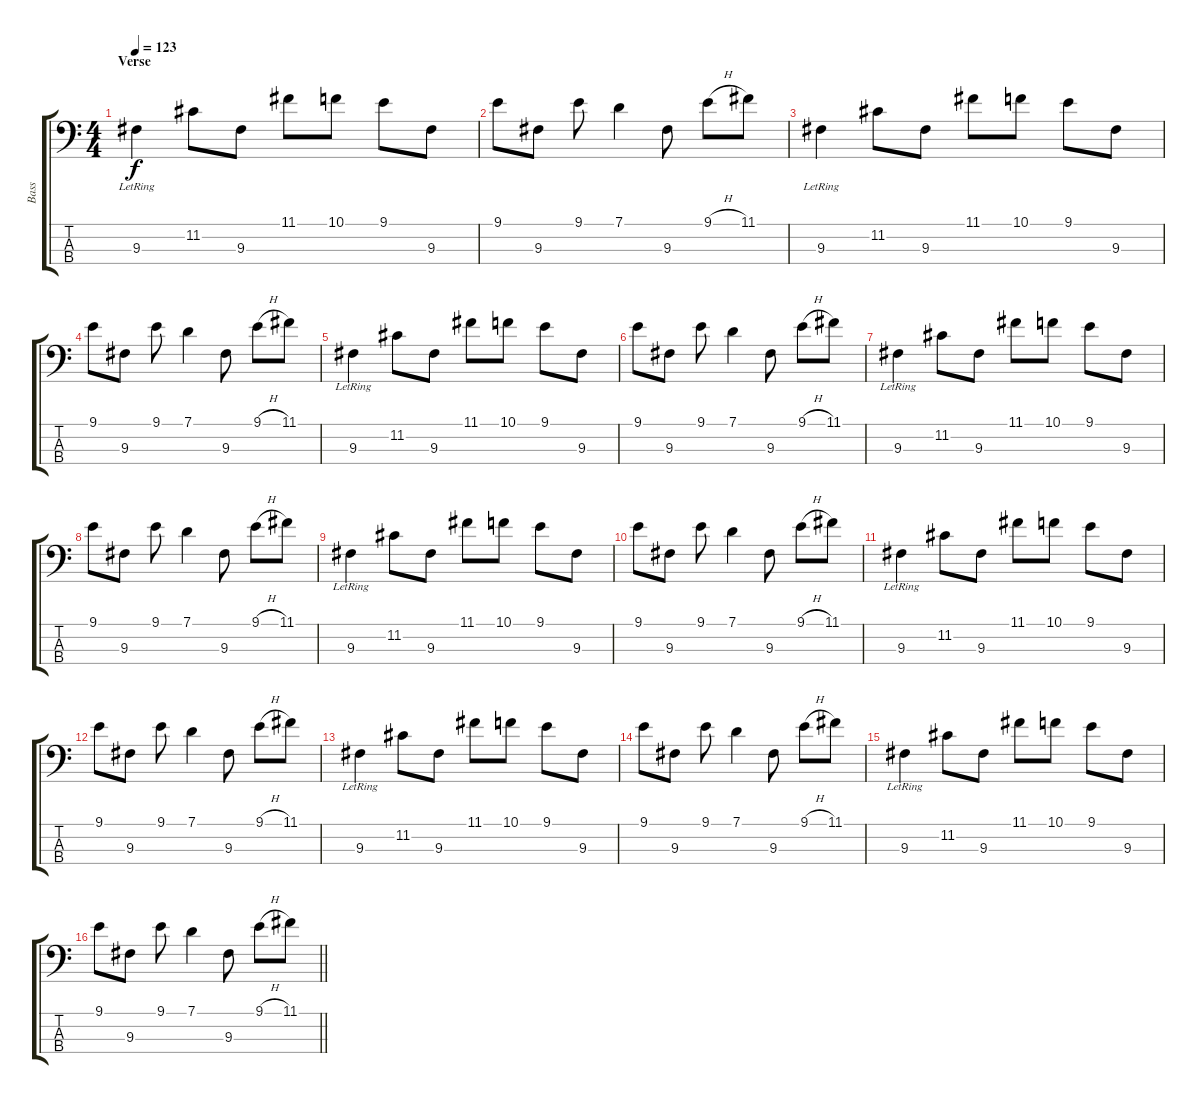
\track ("Bass" "Bass") {instrument electricbassfinger}
\staff {score tabs}
\tuning (G2 D2 A1 E1) {hide}
\ts (4 4)
\section ("" "Verse")
\tempo 123
\clef f4
\ks c
9.3{lr}.4{dy f} 11.2.8 9.3.8 11.1.8 10.1.8 9.1.8 9.3.8 |
9.1.8 9.3.8 9.1.8 7.1.4 9.3.8 9.1{h}.8 11.1.8 |
9.3{lr}.4 11.2.8 9.3.8 11.1.8 10.1.8 9.1.8 9.3.8 |
9.1.8 9.3.8 9.1.8 7.1.4 9.3.8 9.1{h}.8 11.1.8 |
9.3{lr}.4 11.2.8 9.3.8 11.1.8 10.1.8 9.1.8 9.3.8 |
9.1.8 9.3.8 9.1.8 7.1.4 9.3.8 9.1{h}.8 11.1.8 |
9.3{lr}.4 11.2.8 9.3.8 11.1.8 10.1.8 9.1.8 9.3.8 |
9.1.8 9.3.8 9.1.8 7.1.4 9.3.8 9.1{h}.8 11.1.8 |
9.3{lr}.4 11.2.8 9.3.8 11.1.8 10.1.8 9.1.8 9.3.8 |
9.1.8 9.3.8 9.1.8 7.1.4 9.3.8 9.1{h}.8 11.1.8 |
9.3{lr}.4 11.2.8 9.3.8 11.1.8 10.1.8 9.1.8 9.3.8 |
9.1.8 9.3.8 9.1.8 7.1.4 9.3.8 9.1{h}.8 11.1.8 |
9.3{lr}.4 11.2.8 9.3.8 11.1.8 10.1.8 9.1.8 9.3.8 |
9.1.8 9.3.8 9.1.8 7.1.4 9.3.8 9.1{h}.8 11.1.8 |
9.3{lr}.4 11.2.8 9.3.8 11.1.8 10.1.8 9.1.8 9.3.8 |
\barLineRight lightlight
9.1.8 9.3.8 9.1.8 7.1.4 9.3.8 9.1{h}.8 11.1.8
